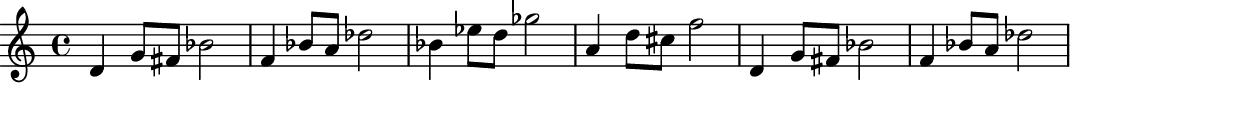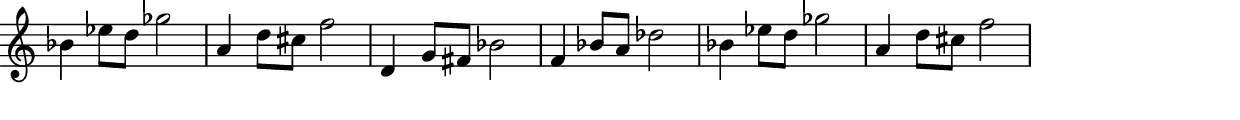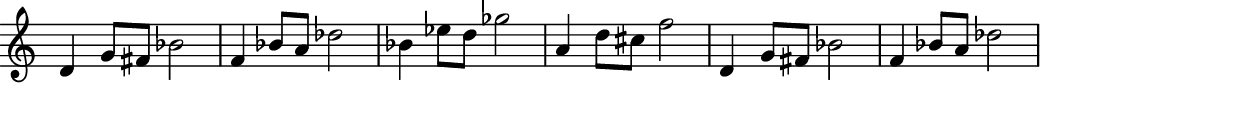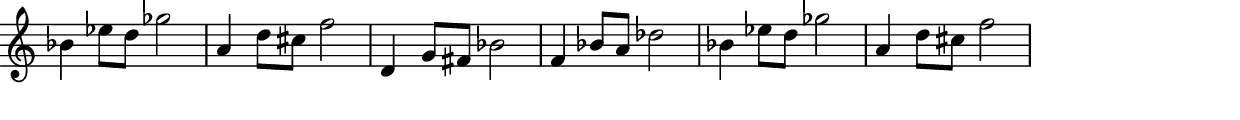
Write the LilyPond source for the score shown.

\include "lilypond-book-preamble.ly"
\paper {
  #(define dump-extents #t)

  indent = 0\mm
  line-width = 210\mm - 2.0 * 0.4\in
  ragged-right = ##t
  force-assignment = #""
  line-width = #(- line-width (* mm  3.000000))
}
\header {
  title = ""
  composer = ""
}
\layout {
}

<<
    \new Staff {   \set Staff.instrumentName = "" \set Staff.shortInstrumentName = "" \time 4/4 \clef treble {   d'4 g'8 fis'8 bes'2
                                                                                                             } f'4 bes'8 a'8 des''2 bes'4 ees''8 d''8 ges''2 a'4 d''8 cis''8 f''2 d'4 g'8 fis'8 bes'2 f'4 bes'8 a'8 des''2 bes'4 ees''8 d''8 ges''2 a'4 d''8 cis''8 f''2 d'4 g'8 fis'8 bes'2 f'4 bes'8 a'8 des''2 bes'4 ees''8 d''8 ges''2 a'4 d''8 cis''8 f''2 d'4 g'8 fis'8 bes'2 f'4 bes'8 a'8 des''2 bes'4 ees''8 d''8 ges''2 a'4 d''8 cis''8 f''2 d'4 g'8 fis'8 bes'2 f'4 bes'8 a'8 des''2 bes'4 ees''8 d''8 ges''2 a'4 d''8 cis''8 f''2 d'4 g'8 fis'8 bes'2 f'4 bes'8 a'8 des''2 bes'4 ees''8 d''8 ges''2 a'4 d''8 cis''8 f''2 d'4 g'8 fis'8 bes'2
               }
>>